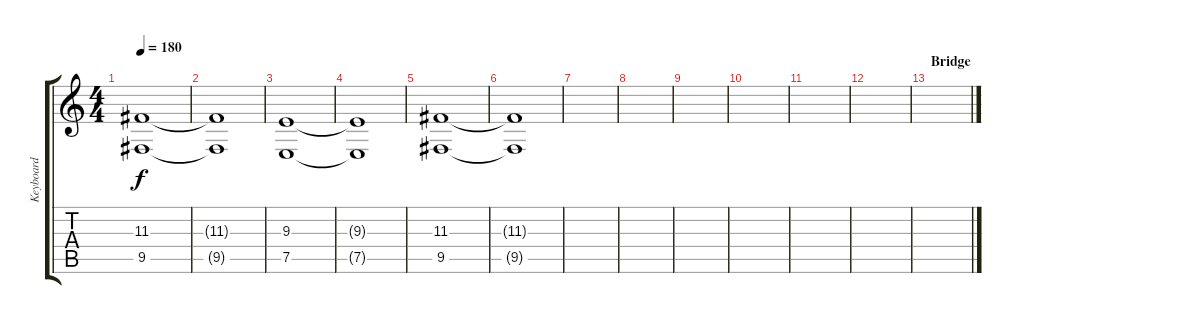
\track ("Keyboard" "Keyboard") {instrument drawbarorgan}
\staff {score tabs}
\tuning (E4 B3 G3 D3 A2 E2) {hide}
\ts (4 4)
\tempo 180
\clef g2
\ks c
(11.3 9.5).1{dy f} |
(11.3{t} 9.5{t}).1 |
(9.3 7.5).1 |
(9.3{t} 7.5{t}).1 |
(11.3 9.5).1 |
(11.3{t} 9.5{t}).1 |
|
|
|
|
|
|
\section ("" "Bridge")
